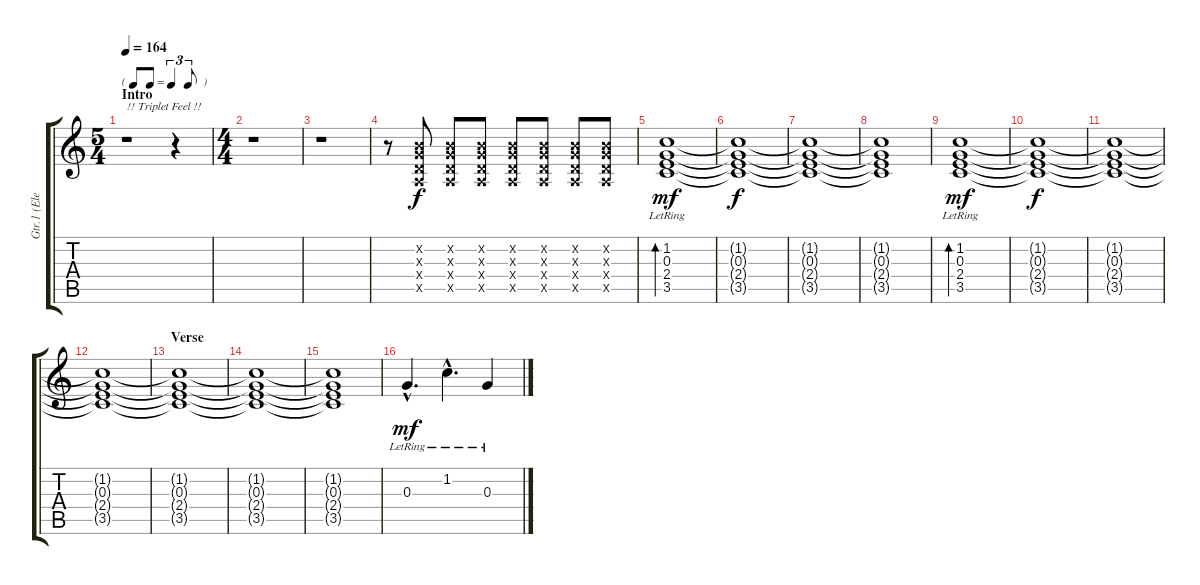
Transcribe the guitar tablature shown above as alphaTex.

\track ("Gtr.1 (Electric, Clean)" "Gtr.1 (Ele") {instrument electricguitarclean}
\staff {score tabs}
\tuning (E4 B3 G3 D3 A2 E2) {hide}
\ts (5 4)
\tf triplet8th
\section ("" "Intro")
\tempo 164
\clef g2
\ks c
r.1{txt "!! Triplet Feel !!" dy f instrument electricguitarclean} r.4 |
\ts (4 4)
r.1 |
r.1 |
r.8 (0.2{x} 0.3{x} 0.4{x} 0.5{x}).8 (0.2{x} 0.3{x} 0.4{x} 0.5{x}).8 (0.2{x} 0.3{x} 0.4{x} 0.5{x}).8 (0.2{x} 0.3{x} 0.4{x} 0.5{x}).8 (0.2{x} 0.3{x} 0.4{x} 0.5{x}).8 (0.2{x} 0.3{x} 0.4{x} 0.5{x}).8 (0.2{x} 0.3{x} 0.4{x} 0.5{x}).8 |
(1.2{lr} 0.3{lr} 2.4{lr} 3.5{lr}).1{bd 120 dy mf} |
(1.2{t} 0.3{t} 2.4{t} 3.5{t}).1{dy f} |
(1.2{t} 0.3{t} 2.4{t} 3.5{t}).1 |
(1.2{t} 0.3{t} 2.4{t} 3.5{t}).1 |
(1.2{lr} 0.3{lr} 2.4{lr} 3.5{lr}).1{bd 120 dy mf} |
(1.2{t} 0.3{t} 2.4{t} 3.5{t}).1{dy f} |
(1.2{t} 0.3{t} 2.4{t} 3.5{t}).1 |
(1.2{t} 0.3{t} 2.4{t} 3.5{t}).1 |
\section ("" "Verse")
(1.2{t} 0.3{t} 2.4{t} 3.5{t}).1 |
(1.2{t} 0.3{t} 2.4{t} 3.5{t}).1 |
(1.2{t} 0.3{t} 2.4{t} 3.5{t}).1 |
0.3{hac lr}.4{d dy mf} 1.2{hac lr}.4{d} 0.3{lr}.4
